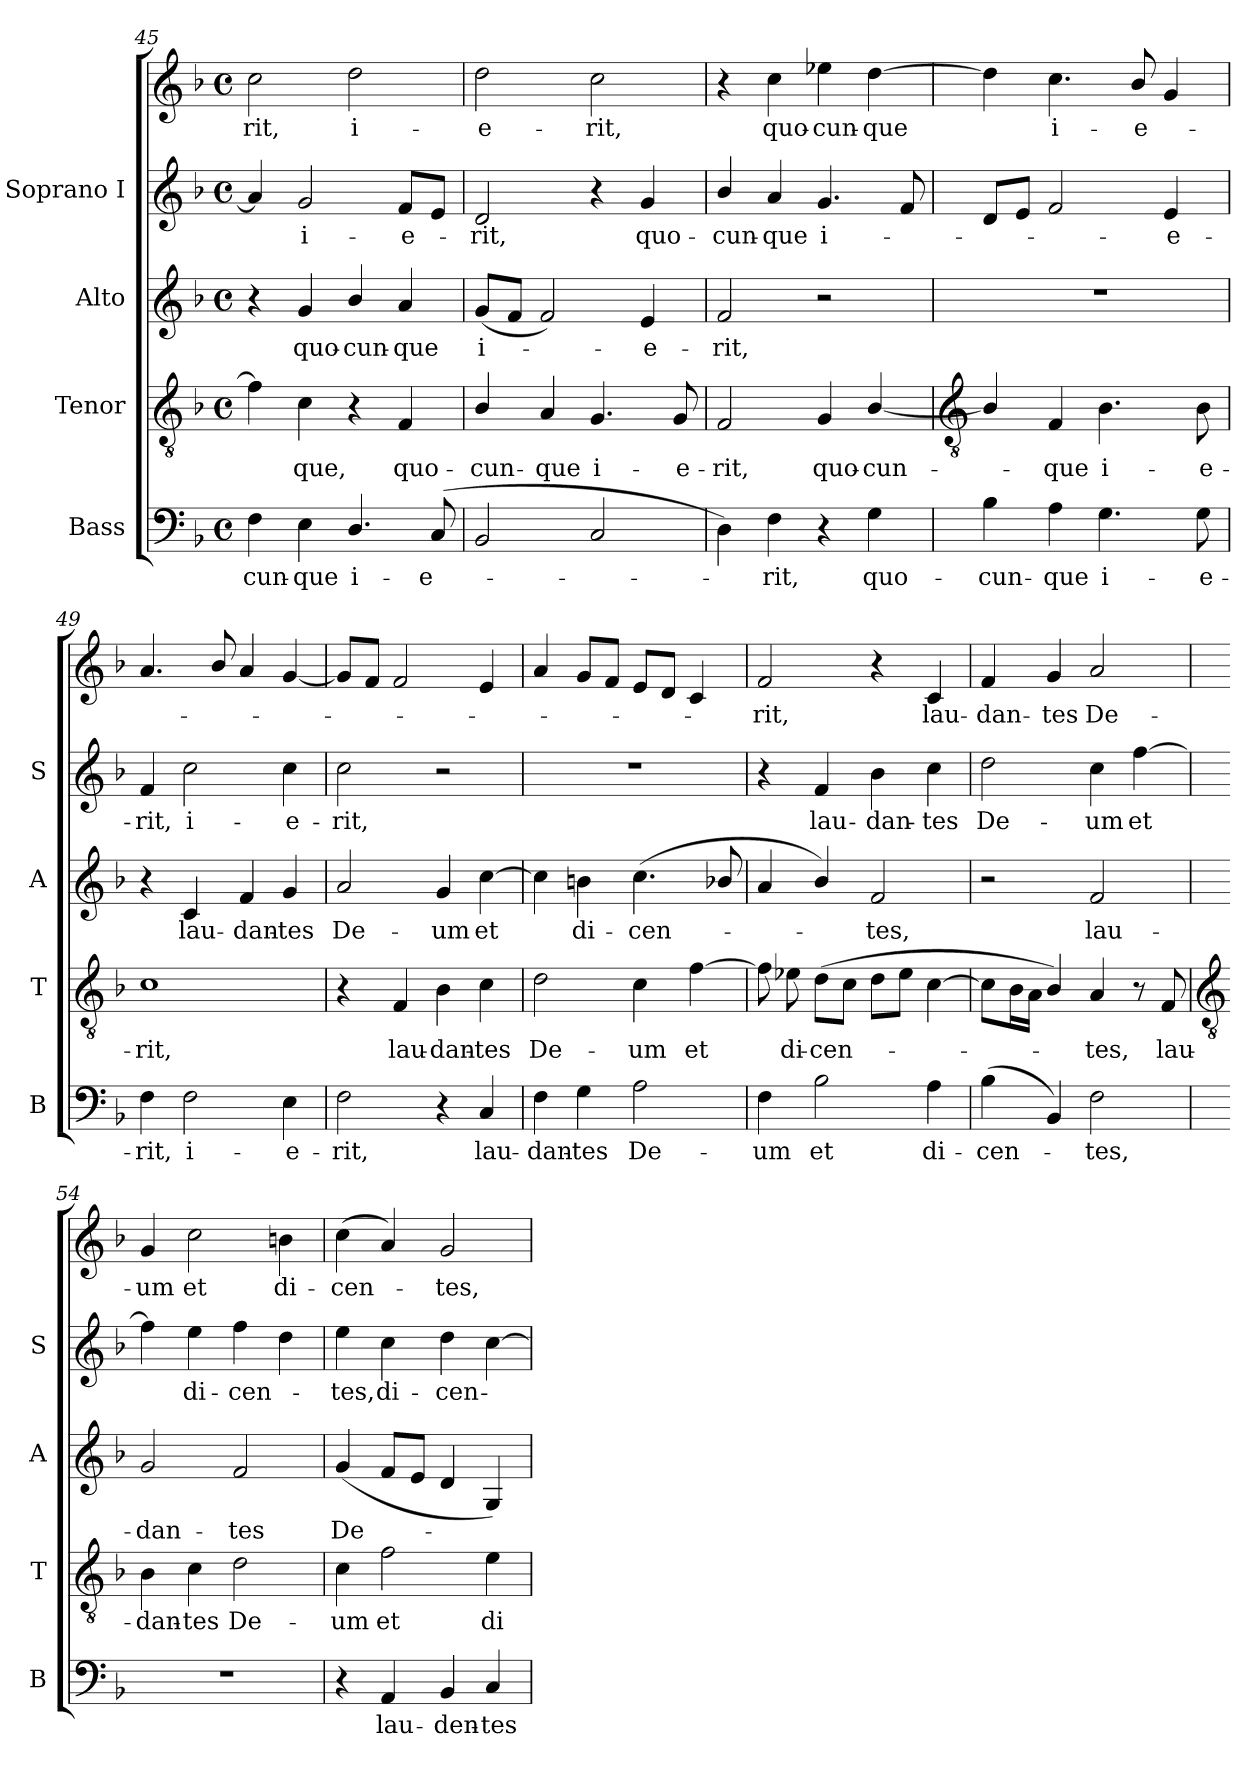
**kern	**text	**kern	**text	**kern	**text	**kern	**text	**kern	**text
*part4	*part4	*part3	*part3	*part2	*part2	*part1	*part1	*part1	*part1
*staff5	*staff5	*staff4	*staff4	*staff3	*staff3	*staff2	*staff2	*staff1	*staff1
*I"Bass	*	*I"Tenor	*	*I"Alto	*	*I"Soprano I	*	*	*
*I'B	*	*I'T	*	*I'A	*	*I'S	*	*	*
*clefF4	*	*clefGv2	*	*clefG2	*	*clefG2	*	*clefG2	*
*k[b-]	*	*k[b-]	*	*k[b-]	*	*k[b-]	*	*k[b-]	*
*F:	*	*F:	*	*F:	*	*F:	*	*F:	*
*M4/4	*	*M4/4	*	*M4/4	*	*M4/4	*	*M4/4	*
*met(c)	*	*met(c)	*	*met(c)	*	*met(c)	*	*met(c)	*
=45	=45	=45	=45	=45	=45	=45	=45	=45	=45
!	!LO:LY:b	!	!	!	!	!	!	!	!LO:LY:b
4F	-cun-	4f]	.	4r	.	4a]	.	2cc	rit,
!	!LO:LY:b	!	!LO:LY:b	!	!LO:LY:b	!	!LO:LY:b	!	!
4E	-que	4c	que,	4g	quo-	2g	-i-	.	.
!	!LO:LY:b	!	!	!	!LO:LY:b	!	!	!	!LO:LY:b
4.D/	i-	4r	.	4b-/	-cun-	.	.	2dd	i-
!	!	!	!LO:LY:b	!	!LO:LY:b	!	!LO:LY:b	!	!
.	.	4F	quo-	4a	-que	8fL	-e-	.	.
!	!LO:LY:b	!	!	!	!	!	!	!	!
(<8CL	-e-	.	.	.	.	8eJ	.	.	.
=46	=46	=46	=46	=46	=46	=46	=46	=46	=46
!	!	!	!LO:LY:b	!	!LO:LY:b	!	!LO:LY:b	!	!LO:LY:b
2BB-	.	4B-/	-cun-	(<8gL	i-	2d	rit,	2dd	e-
.	.	.	.	8fJ	.	.	.	.	.
!	!	!	!LO:LY:b	!	!	!	!	!	!
.	.	4A	-que	2f)	.	.	.	.	.
!	!	!	!LO:LY:b	!	!	!	!	!	!LO:LY:b
2C	.	4.G	i-	.	.	4r	.	2cc	-rit,
!	!	!	!	!	!LO:LY:b	!	!LO:LY:b	!	!
.	.	.	.	4e	e-	4g	quo-	.	.
!	!	!	!LO:LY:b	!	!	!	!	!	!
.	.	8G	-e-	.	.	.	.	.	.
=47	=47	=47	=47	=47	=47	=47	=47	=47	=47
!	!	!	!LO:LY:b	!	!LO:LY:b	!	!LO:LY:b	!	!
4D)	.	2F	-rit,	2f	-rit,	4b-/	cun-	4r	.
!	!LO:LY:b	!	!	!	!	!	!LO:LY:b	!	!LO:LY:b
4F	rit,	.	.	.	.	4a	-que	4cc	-quo-
!	!	!	!LO:LY:b	!	!	!	!LO:LY:b	!	!LO:LY:b
4r	.	4G	quo-	2r	.	(<4.g	i-	4ee-X	-cun-
!	!LO:LY:b	!	!LO:LY:b	!	!	!	!	!	!LO:LY:b
4G	quo-	[4B-/	-cun-	.	.	.	.	[4dd	-que
.	.	.	.	.	.	8f	.	.	.
!!LO:LB:g=z
=48	=48	=48	=48	=48	=48	=48	=48	=48	=48
*	*	*clefGv2	*	*	*	*	*	*	*
!	!LO:LY:b	!	!	!	!	!	!	!	!
4B-	-cun-	4B-/]	.	1r	.	8d	.	4dd]	.
.	.	.	.	.	.	8eJ	.	.	.
!	!LO:LY:b	!	!LO:LY:b	!	!	!	!	!	!LO:LY:b
4A	-que	4F	que	.	.	2f	.	4.cc	i-
!	!LO:LY:b	!	!LO:LY:b	!	!	!	!	!	!
4.G	i-	4.B-	i-	.	.	.	.	.	.
!	!	!	!	!	!	!	!	!	!LO:LY:b
.	.	.	.	.	.	.	.	8b-/L	-e-
!	!	!	!	!	!	!	!LO:LY:b	!	!
.	.	.	.	.	.	4e	e-	4g	.
!	!LO:LY:b	!	!LO:LY:b	!	!	!	!	!	!
8G	-e-	8B-	-e-	.	.	.	.	.	.
=49	=49	=49	=49	=49	=49	=49	=49	=49	=49
!	!LO:LY:b	!	!LO:LY:b	!	!	!	!LO:LY:b	!	!
4F	-rit,	1c	-rit,	4r	.	4f	-rit,	4.a	.
!	!LO:LY:b	!	!	!	!LO:LY:b	!	!LO:LY:b	!	!
2F	i-	.	.	4c	lau-	2cc	i-	.	.
.	.	.	.	.	.	.	.	8b-/	.
!	!	!	!	!	!LO:LY:b	!	!	!	!
.	.	.	.	4f	-dan-	.	.	4a	.
!	!LO:LY:b	!	!	!	!LO:LY:b	!	!LO:LY:b	!	!
4E	-e-	.	.	4g	-tes	4cc	-e-	[4g	.
=50	=50	=50	=50	=50	=50	=50	=50	=50	=50
!	!LO:LY:b	!	!	!	!LO:LY:b	!	!LO:LY:b	!	!
2F	-rit,	4r	.	2a	De-	2cc	-rit,	8gL]	.
.	.	.	.	.	.	.	.	8fJ	.
!	!	!	!LO:LY:b	!	!	!	!	!	!
.	.	4F	lau-	.	.	.	.	2f	.
!	!	!	!LO:LY:b	!	!LO:LY:b	!	!	!	!
4r	.	4B-	-dan-	4g	-um	2r	.	.	.
!	!LO:LY:b	!	!LO:LY:b	!	!LO:LY:b	!	!	!	!
4C	lau-	4c	-tes	[4cc	et	.	.	4e	.
=51	=51	=51	=51	=51	=51	=51	=51	=51	=51
!	!LO:LY:b	!	!LO:LY:b	!	!	!	!	!	!
4F	-dan-	2d	De-	4cc]	.	1r	.	4a	.
!	!LO:LY:b	!	!	!	!LO:LY:b	!	!	!	!
4G	-tes	.	.	4bn	di-	.	.	8gL	.
.	.	.	.	.	.	.	.	8fJ	.
!	!LO:LY:b	!	!LO:LY:b	!	!LO:LY:b	!	!	!	!
2A	De-	4c	-um	(<4.cc	-cen-	.	.	8eL	.
.	.	.	.	.	.	.	.	8dJ	.
!	!	!	!LO:LY:b	!	!	!	!	!	!
.	.	[4f	et	.	.	.	.	4c)	.
.	.	.	.	8b-X/	.	.	.	.	.
=52	=52	=52	=52	=52	=52	=52	=52	=52	=52
!	!LO:LY:b	!	!	!	!	!	!	!	!LO:LY:b
4F	-um	8f]	.	4a	.	4r	.	2f	rit,
!	!	!	!LO:LY:b	!	!	!	!	!	!
.	.	8e-X	di-	.	.	.	.	.	.
!	!LO:LY:b	!	!LO:LY:b	!	!	!	!LO:LY:b	!	!
2B-	et	(>8dL	-cen-	4b-/)	.	4f	-lau-	.	.
.	.	8cJ	.	.	.	.	.	.	.
!	!	!	!	!	!LO:LY:b	!	!LO:LY:b	!	!
.	.	8dL	.	2f	tes,	4b-	-dan-	4r	.
.	.	8e-J	.	.	.	.	.	.	.
!	!LO:LY:b	!	!	!	!	!	!LO:LY:b	!	!LO:LY:b
4A	di-	[4c	.	.	.	4cc	-tes	4c	lau-
=53	=53	=53	=53	=53	=53	=53	=53	=53	=53
!	!LO:LY:b	!	!	!	!	!	!LO:LY:b	!	!LO:LY:b
(<4B-	-cen-	8cL]	.	2r	.	2dd	-De-	4f	dan-
.	.	16B-L	.	.	.	.	.	.	.
.	.	16AJJ	.	.	.	.	.	.	.
!	!	!	!	!	!	!	!	!	!LO:LY:b
4BB-)	.	4B-/)	.	.	.	.	.	4g	-tes
!	!LO:LY:b	!	!LO:LY:b	!	!LO:LY:b	!	!LO:LY:b	!	!LO:LY:b
2F	tes,	4A	tes,	2f	lau-	4cc	-um	2a	De-
!	!	!	!	!	!	!	!LO:LY:b	!	!
.	.	8r	.	.	.	[4ff	et	.	.
!	!	!	!LO:LY:b	!	!	!	!	!	!
.	.	8F	lau-	.	.	.	.	.	.
!!LO:LB:g=z
=54	=54	=54	=54	=54	=54	=54	=54	=54	=54
*	*	*clefGv2	*	*	*	*	*	*	*
!	!	!	!LO:LY:b	!	!LO:LY:b	!	!	!	!LO:LY:b
1r	.	4B-	-dan-	2g	-dan-	4ff]	.	4g	um
!	!	!	!LO:LY:b	!	!	!	!LO:LY:b	!	!LO:LY:b
.	.	4c	-tes	.	.	4ee	-di-	2cc	et
!	!	!	!LO:LY:b	!	!LO:LY:b	!	!LO:LY:b	!	!
.	.	2d	De-	2f	-tes	4ff	-cen-	.	.
!	!	!	!	!	!	!	!	!	!LO:LY:b
.	.	.	.	.	.	4dd	.	4bn	di-
=55	=55	=55	=55	=55	=55	=55	=55	=55	=55
!	!	!	!LO:LY:b	!	!LO:LY:b	!	!LO:LY:b	!	!LO:LY:b
4r	.	4c	-um	(<4g	De-	4ee	tes,	(<4cc	cen-
!	!LO:LY:b	!	!LO:LY:b	!	!	!	!LO:LY:b	!	!
4AA	lau-	2f	et	8fL	.	4cc	di-	4a)	.
.	.	.	.	8eJ	.	.	.	.	.
!	!LO:LY:b	!	!	!	!	!	!LO:LY:b	!	!LO:LY:b
4BB-	-den-	.	.	4d	.	4dd	-cen-	2g	tes,
!	!LO:LY:b	!	!LO:LY:b	!	!	!	!	!	!
4C	-tes	4e	di-	4G)	.	[4cc	.	.	.
=	=	=	=	=	=	=	=	=	=
*-	*-	*-	*-	*-	*-	*-	*-	*-	*-
